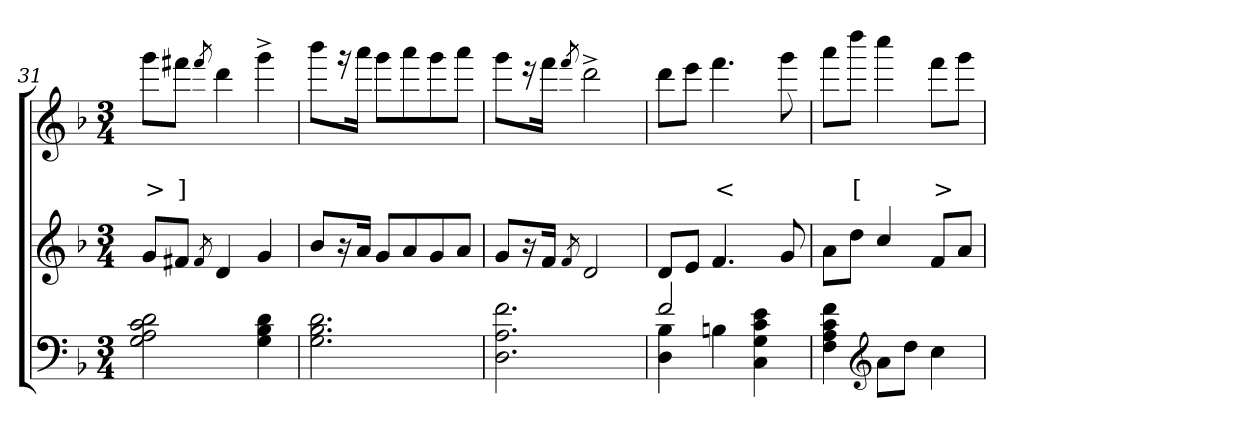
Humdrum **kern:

**kern	**kern	**kern	**text	**text
*part3	*part2	*part1	*part1	*part1
*staff3	*staff2	*staff1	*staff1	*staff1
*clefF4	*clefG2	*clefG2	*	*
*k[b-]	*k[b-]	*k[b-]	*	*
*M3/4	*M3/4	*M3/4	*	*
=31	=31	=31	=31	=31
2d 2c 2A 2G	8gL	8gggL	.	>
.	8f#XJ	8fff#XJ	.	]
.	8qf#/	8qfff#/	.	.
.	4d	4ddd	.	.
4d 4B- 4G	4g	4ggg^>	.	.
=32	=32	=32	=32	=32
2.d 2.B- 2.G	8b-L	8bbb-L	.	.
.	16r	16r	.	.
.	16aJk	16aaaJk	.	.
.	8gL	8gggL	.	.
.	8a	8aaa	.	.
.	8g	8ggg	.	.
.	8aJ	8aaaJ	.	.
=33	=33	=33	=33	=33
2.f 2.A 2.D	8gL	8gggL	.	.
.	16r	16r	.	.
.	16fJk	16fffJk	.	.
.	8qf/	8qfff/	.	.
.	2d	2ddd^>	.	.
=34	=34	=34	=34	=34
*^	*	*	*	*
2f	4B- 4D	8dL	8dddL	.	.
.	.	8eJ	8eeeJ	.	.
.	4Bn	4.f	4.fff	.	<
4ryy	4e 4c 4G 4C	.	.	.	.
.	.	8g	8ggg	.	.
*v	*v	*	*	*	*
=35	=35	=35	=35	=35
4f 4c 4A 4F	8aL	8aaaL	.	.
.	8ddJ	8ddddJ	.	[
*clefG2	*	*	*	*
8aL	4cc/	4cccc	.	.
8ddJ	.	.	.	.
4cc	8fL	8fffL	.	>
.	8aJ	8gggJ	.	.
=	=	=	=	=
*-	*-	*-	*-	*-
